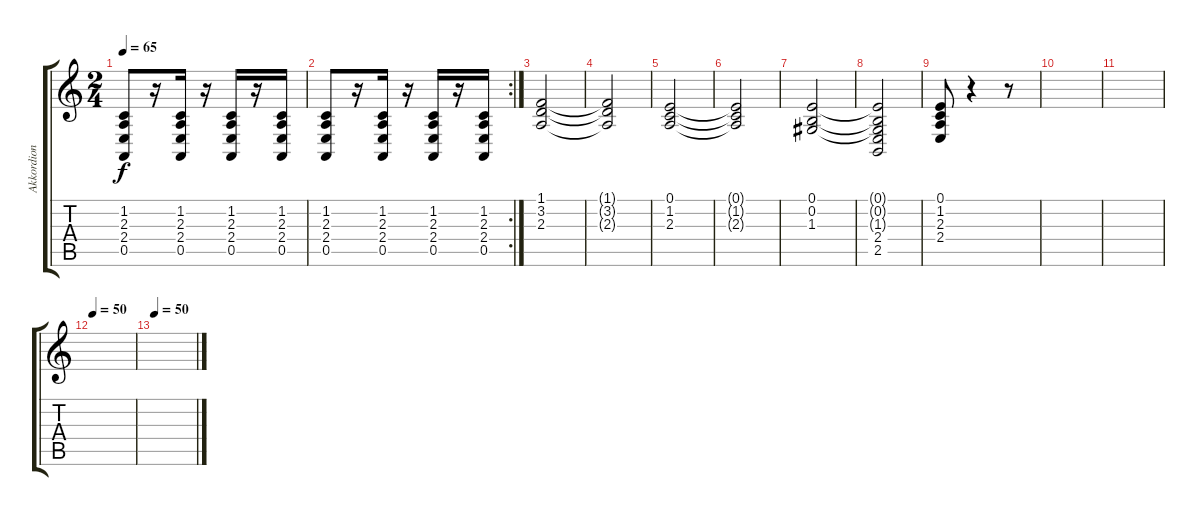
\track ("Akkordion" "Akkordion") {instrument accordion}
\staff {score tabs}
\tuning (E4 B3 G3 D3 A2 E2) {hide}
\ts (2 4)
\tempo 65
\clef g2
\ks c
(1.2 2.3 2.4 0.5).8{dy f} r.16 (1.2 2.3 2.4 0.5).16 r.16 (1.2 2.3 2.4 0.5).16 r.16 (1.2 2.3 2.4 0.5).16 |
\rc 2
(1.2 2.3 2.4 0.5).8 r.16 (1.2 2.3 2.4 0.5).16 r.16 (1.2 2.3 2.4 0.5).16 r.16 (1.2 2.3 2.4 0.5).16 |
(1.1 3.2 2.3).2 |
(1.1{t} 3.2{t} 2.3{t}).2 |
(0.1 1.2 2.3).2 |
(0.1{t} 1.2{t} 2.3{t}).2 |
(0.1 0.2 1.3).2 |
(0.1{t} 0.2{t} 1.3{t} 2.4 2.5).2 |
(0.1 1.2 2.3 2.4).8 r.4 r.8 |
|
|
\tempo 50
|
\tempo 50
